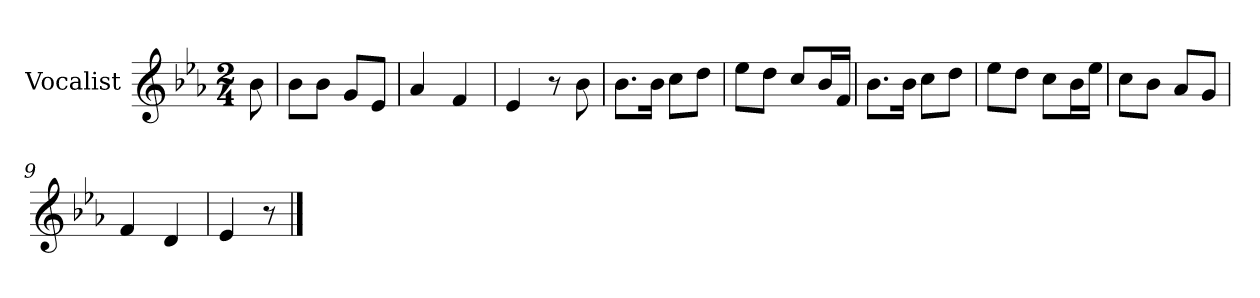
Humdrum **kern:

**kern
*part1
*staff1
*I"Vocalist
*k[b-e-a-]
*E-:
*M2/4
=
8b-
=1
8b-L
8b-J
8gL
8e-J
=2
4a-
4f
=3
4e-
8r
8b-
=4
8.b-L
16b-Jk
8ccL
8ddJ
=5
8ee-L
8ddJ
8ccL
16b-L
16fJJ
=6
8.b-L
16b-Jk
8ccL
8ddJ
=7
8ee-L
8ddJ
8ccL
16b-L
16ee-JJ
=8
8ccL
8b-J
8a-L
8gJ
=9
4f
4d
=10
4e-
8r
==
*-
